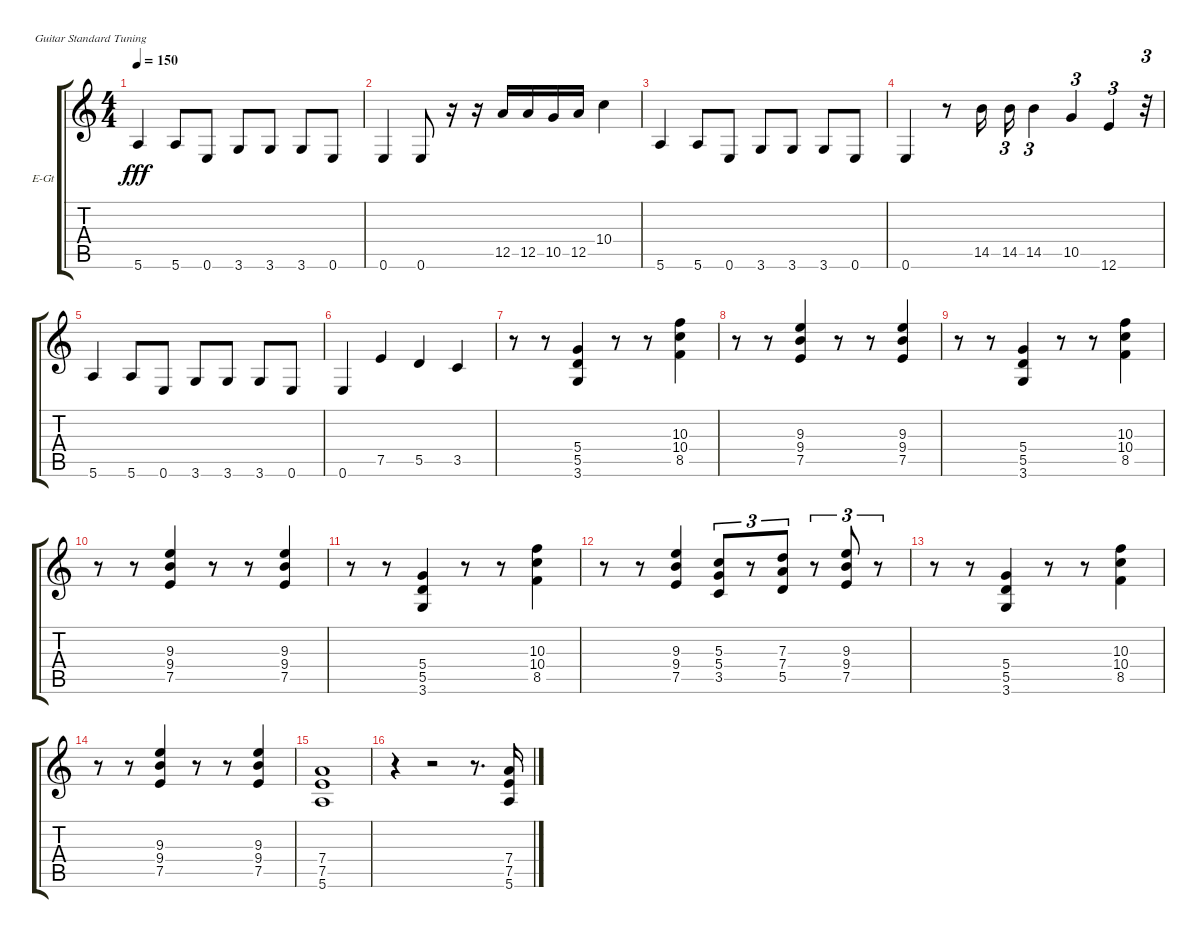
\defaultSystemsLayout 4
\bracketExtendMode groupsimilarinstruments
\firstSystemTrackNameOrientation horizontal
\otherSystemsTrackNameOrientation horizontal
\track ("Alex Turner" "E-Gt") {instrument electricguitarclean}
\staff {score tabs}
\tuning (E4 B3 G3 D3 A2 E2)
\ts (4 4)
\tempo 150
\clef g2
\scale
0.333333
\ks c
5.6.4{dy fff} 5.6.8 0.6.8 3.6.8 3.6.8 3.6.8 0.6.8 |
\scale
0.333333 0.6.4 0.6.8 r.16 r.16 12.5.16 12.5.16 10.5.16 12.5.16 10.4.4 |
\scale
0.333333 5.6.4 5.6.8 0.6.8 3.6.8 3.6.8 3.6.8 0.6.8 |
\scale
0.333333 0.6.4 r.8 14.5.16 14.5.16{tu (3 2)} 14.5.4{tu (3 2)} 10.5.4{tu (3 2)} 12.6.4{tu (3 2)} r.32{tu (3 2)} |
\scale
0.333333 5.6.4 5.6.8 0.6.8 3.6.8 3.6.8 3.6.8 0.6.8 |
\scale
0.333333 0.6.4 7.5.4 5.5.4 3.5.4 |
\scale
0.333333 r.8 r.8 (5.4 5.5 3.6).4 r.8 r.8 (10.3 10.4 8.5).4 |
\scale
0.333333 r.8 r.8 (9.3 9.4 7.5).4 r.8 r.8 (9.3 9.4 7.5).4 |
\scale
0.333333 r.8 r.8 (5.4 5.5 3.6).4 r.8 r.8 (10.3 10.4 8.5).4 |
\scale
0.333333 r.8 r.8 (9.3 9.4 7.5).4 r.8 r.8 (9.3 9.4 7.5).4 |
\scale
0.333333 r.8 r.8 (5.4 5.5 3.6).4 r.8 r.8 (10.3 10.4 8.5).4 |
\scale
0.333333 r.8 r.8 (9.3 9.4 7.5).4 (5.3 5.4 3.5).8{tu (3 2)} r.8{tu (3 2)} (7.3 7.4 5.5).8{tu (3 2)} r.8{tu (3 2)} (9.3 9.4 7.5).8{tu (3 2)} r.8{tu (3 2)} |
\scale
0.333333 r.8 r.8 (5.4 5.5 3.6).4 r.8 r.8 (10.3 10.4 8.5).4 |
\scale
0.333333 r.8 r.8 (9.3 9.4 7.5).4 r.8 r.8 (9.3 9.4 7.5).4 |
\scale
0.333333 (7.4 7.5 5.6).1 |
\scale
0.333333 r.4 r.2 r.8{d} (5.6 7.5 7.4).16
